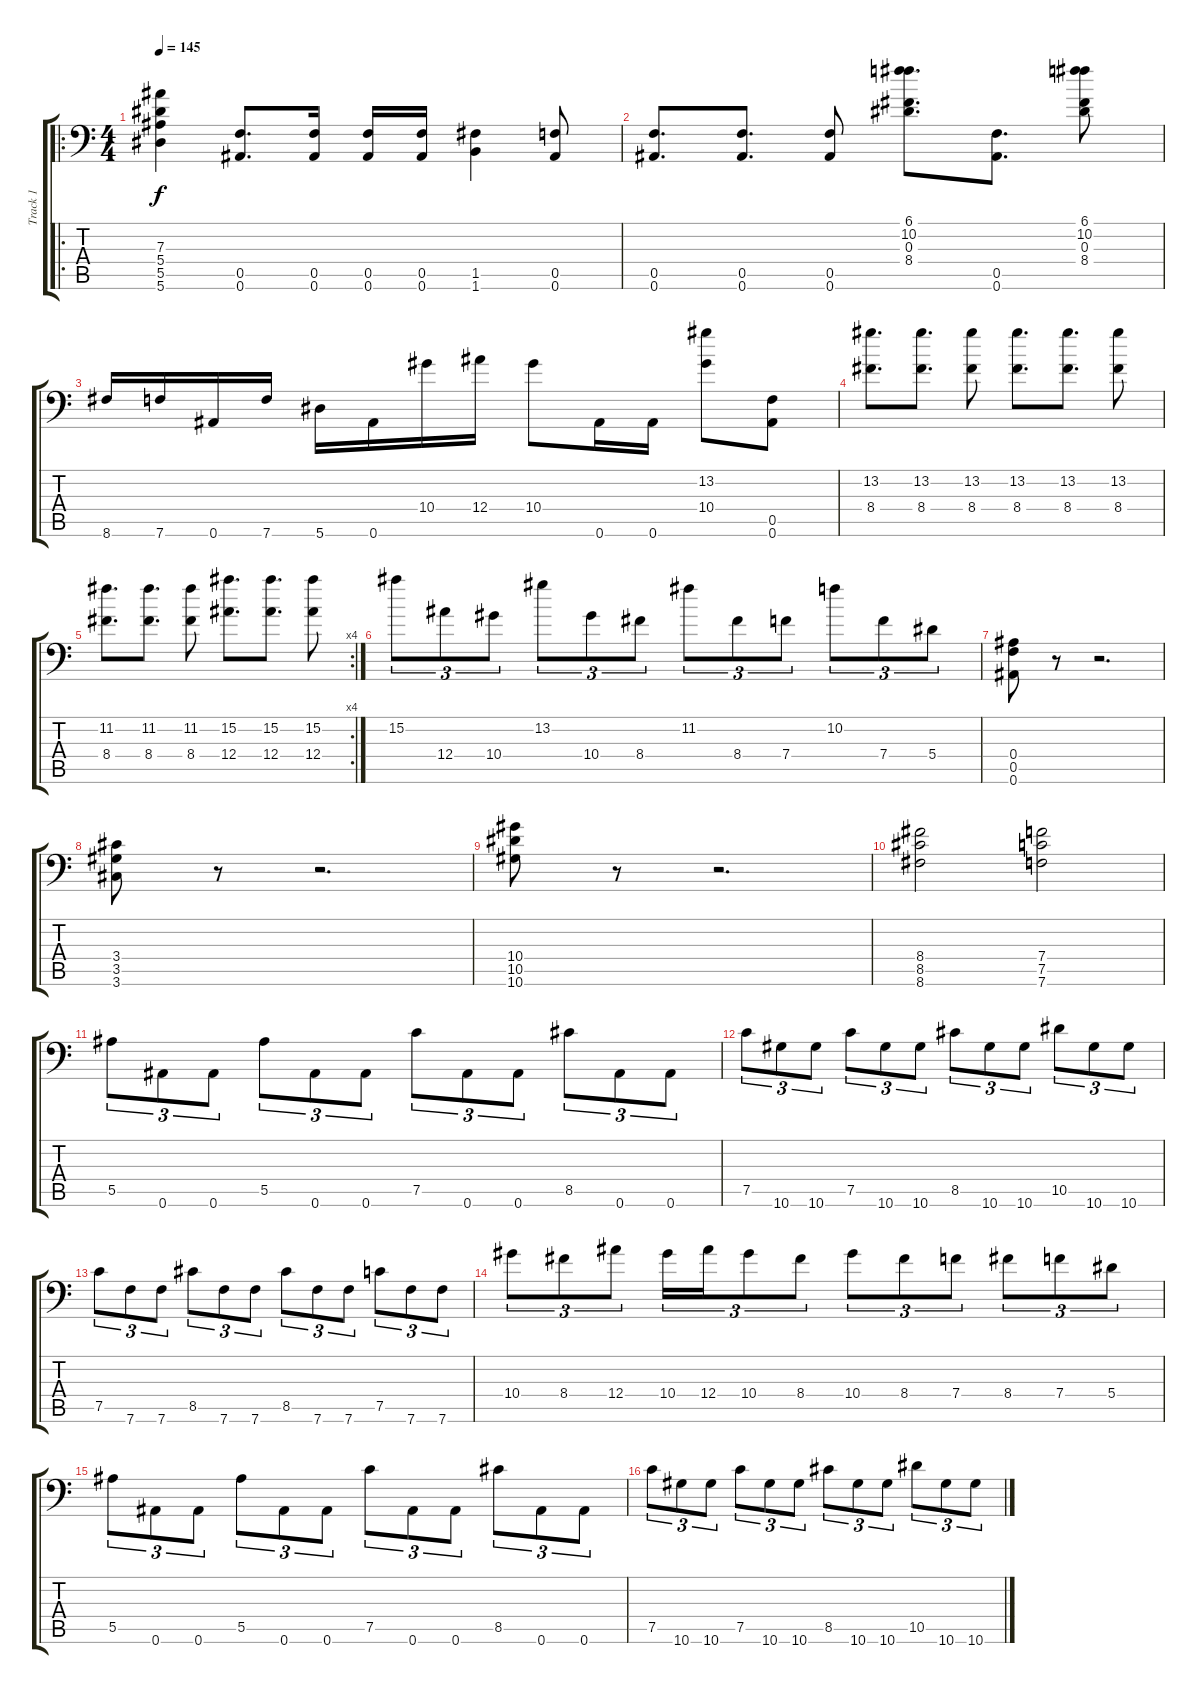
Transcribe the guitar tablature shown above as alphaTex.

\track ("Track 1" "Track 1") {instrument distortionguitar}
\staff {score tabs}
\tuning (C4 G3 Eb3 Bb2 F2 Bb1) {hide}
\ro
\ts (4 4)
\tempo 145
\clef f4
\ks c
(7.3 5.4 5.5 5.6).4{dy f instrument distortionguitar} (0.5 0.6).8{d} (0.5 0.6).16 (0.5 0.6).16 (0.5 0.6).16 (1.5 1.6).4 (0.5 0.6).8 |
(0.5 0.6).8{d} (0.5 0.6).8{d} (0.5 0.6).8 (6.1 10.2 0.3 8.4).8{d} (0.5 0.6).8{d} (6.1 10.2 0.3 8.4).8 |
8.6.16 7.6.16 0.6.16 7.6.16 5.6.16 0.6.16 10.4.16 12.4.16 10.4.8 0.6.16 0.6.16 (13.2 10.4).8 (0.5 0.6).8 |
(13.2 8.4).8{d} (13.2 8.4).8{d} (13.2 8.4).8 (13.2 8.4).8{d} (13.2 8.4).8{d} (13.2 8.4).8 |
\rc 4
(11.2 8.4).8{d} (11.2 8.4).8{d} (11.2 8.4).8 (15.2 12.4).8{d} (15.2 12.4).8{d} (15.2 12.4).8 |
15.2.8{tu (3 2)} 12.4.8{tu (3 2)} 10.4.8{tu (3 2)} 13.2.8{tu (3 2)} 10.4.8{tu (3 2)} 8.4.8{tu (3 2)} 11.2.8{tu (3 2)} 8.4.8{tu (3 2)} 7.4.8{tu (3 2)} 10.2.8{tu (3 2)} 7.4.8{tu (3 2)} 5.4.8{tu (3 2)} |
(0.4 0.5 0.6).8 r.8 r.2{d} |
(3.4 3.5 3.6).8 r.8 r.2{d} |
(10.4 10.5 10.6).8 r.8 r.2{d} |
(8.4 8.5 8.6).2 (7.4 7.5 7.6).2 |
5.5.8{tu (3 2)} 0.6.8{tu (3 2)} 0.6.8{tu (3 2)} 5.5.8{tu (3 2)} 0.6.8{tu (3 2)} 0.6.8{tu (3 2)} 7.5.8{tu (3 2)} 0.6.8{tu (3 2)} 0.6.8{tu (3 2)} 8.5.8{tu (3 2)} 0.6.8{tu (3 2)} 0.6.8{tu (3 2)} |
7.5.8{tu (3 2)} 10.6.8{tu (3 2)} 10.6.8{tu (3 2)} 7.5.8{tu (3 2)} 10.6.8{tu (3 2)} 10.6.8{tu (3 2)} 8.5.8{tu (3 2)} 10.6.8{tu (3 2)} 10.6.8{tu (3 2)} 10.5.8{tu (3 2)} 10.6.8{tu (3 2)} 10.6.8{tu (3 2)} |
7.5.8{tu (3 2)} 7.6.8{tu (3 2)} 7.6.8{tu (3 2)} 8.5.8{tu (3 2)} 7.6.8{tu (3 2)} 7.6.8{tu (3 2)} 8.5.8{tu (3 2)} 7.6.8{tu (3 2)} 7.6.8{tu (3 2)} 7.5.8{tu (3 2)} 7.6.8{tu (3 2)} 7.6.8{tu (3 2)} |
10.4.8{tu (3 2)} 8.4.8{tu (3 2)} 12.4.8{tu (3 2)} 10.4.16{tu (3 2)} 12.4.16{tu (3 2)} 10.4.8{tu (3 2)} 8.4.8{tu (3 2)} 10.4.8{tu (3 2)} 8.4.8{tu (3 2)} 7.4.8{tu (3 2)} 8.4.8{tu (3 2)} 7.4.8{tu (3 2)} 5.4.8{tu (3 2)} |
5.5.8{tu (3 2)} 0.6.8{tu (3 2)} 0.6.8{tu (3 2)} 5.5.8{tu (3 2)} 0.6.8{tu (3 2)} 0.6.8{tu (3 2)} 7.5.8{tu (3 2)} 0.6.8{tu (3 2)} 0.6.8{tu (3 2)} 8.5.8{tu (3 2)} 0.6.8{tu (3 2)} 0.6.8{tu (3 2)} |
7.5.8{tu (3 2)} 10.6.8{tu (3 2)} 10.6.8{tu (3 2)} 7.5.8{tu (3 2)} 10.6.8{tu (3 2)} 10.6.8{tu (3 2)} 8.5.8{tu (3 2)} 10.6.8{tu (3 2)} 10.6.8{tu (3 2)} 10.5.8{tu (3 2)} 10.6.8{tu (3 2)} 10.6.8{tu (3 2)}
